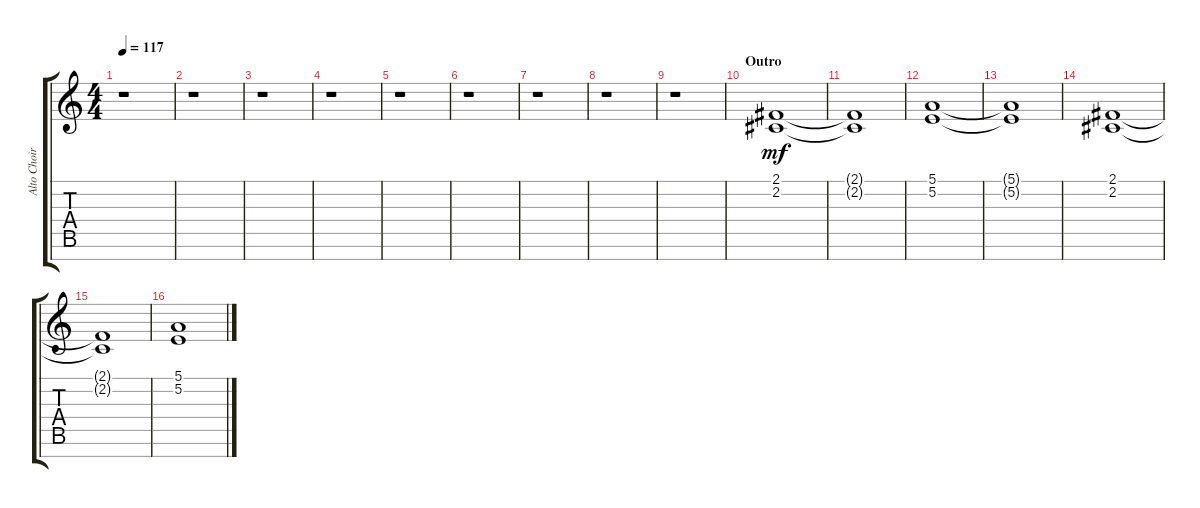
\track ("Alto Choir" "Alto Choir") {instrument choiraahs}
\staff {score tabs}
\tuning (E4 B3 G3 D3 A2 E2 B1) {hide}
\ts (4 4)
\tempo 117
\clef g2
\ks c
r.1{dy mf} |
r.1 |
r.1 |
r.1 |
r.1 |
r.1 |
r.1 |
r.1 |
r.1 |
\section ("" "Outro")
(2.1 2.2).1 |
(2.1{t} 2.2{t}).1 |
(5.1 5.2).1 |
(5.1{t} 5.2{t}).1 |
(2.1 2.2).1 |
(2.1{t} 2.2{t}).1 |
(5.1 5.2).1
